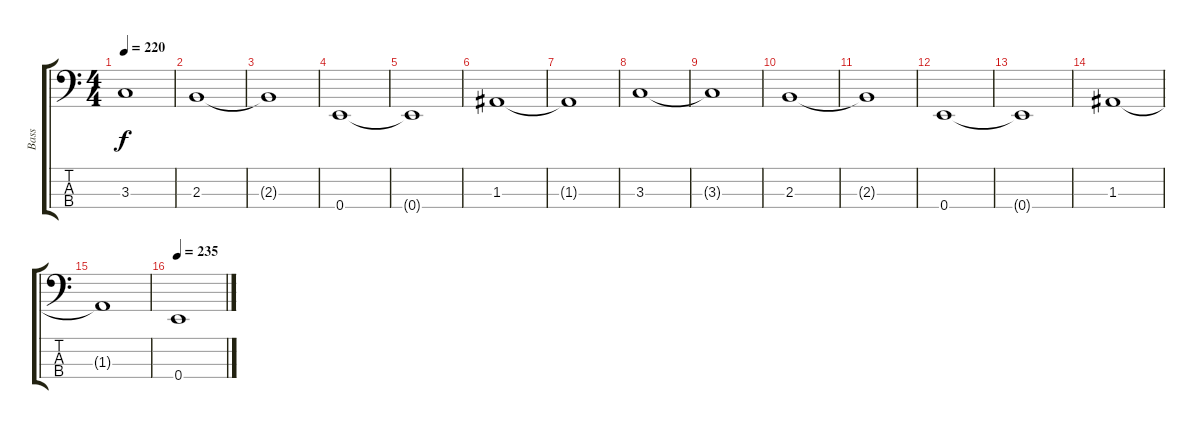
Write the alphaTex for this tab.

\track ("Bass" "Bass") {instrument electricbasspick}
\staff {score tabs}
\tuning (G2 D2 A1 E1) {hide}
\ts (4 4)
\tempo 220
\clef f4
\ks c
3.3{t}.1{dy f} |
2.3.1 |
2.3{t}.1 |
0.4.1 |
0.4{t}.1 |
1.3.1 |
1.3{t}.1 |
3.3.1 |
3.3{t}.1 |
2.3.1 |
2.3{t}.1 |
0.4.1 |
0.4{t}.1 |
1.3.1 |
1.3{t}.1 |
\tempo 235
0.4.1
